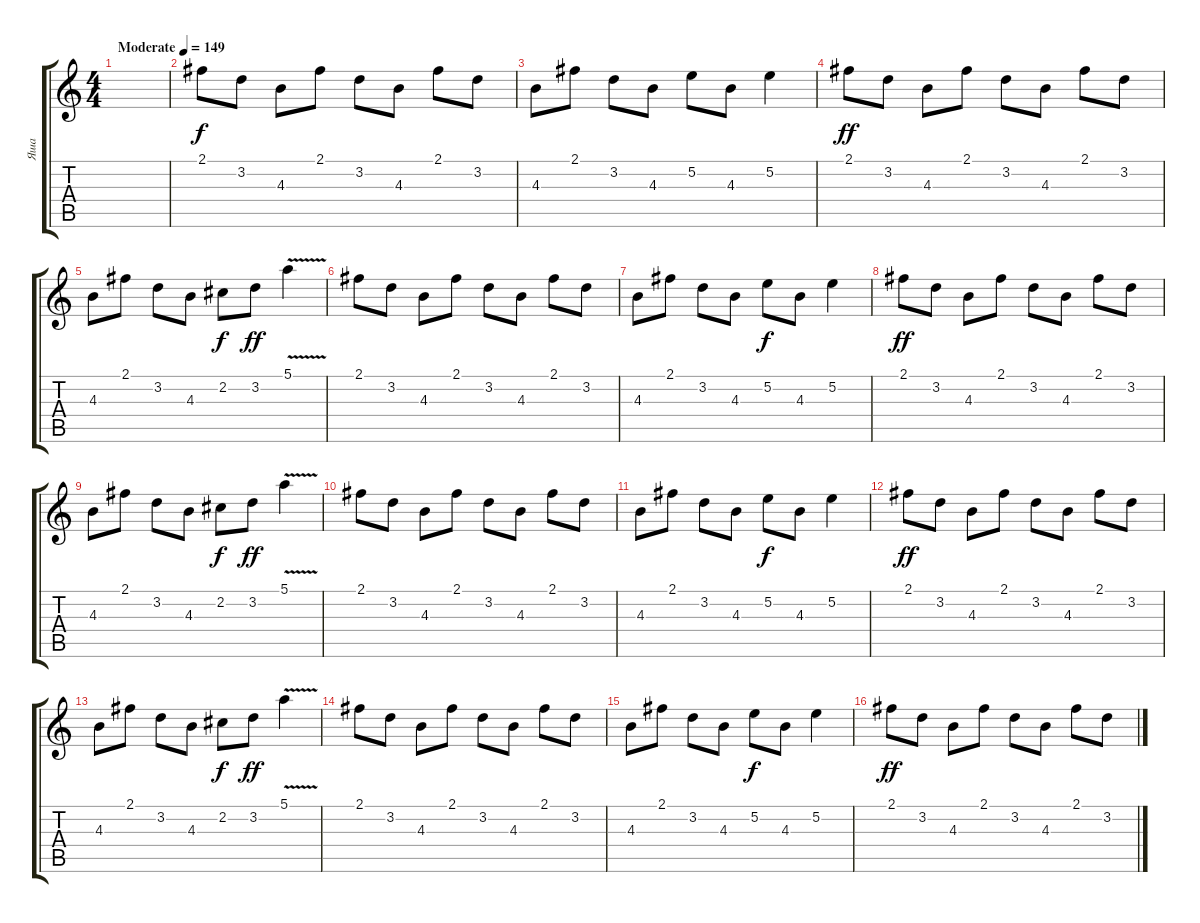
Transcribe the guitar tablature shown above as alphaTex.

\track ("Яша" "Яша") {instrument distortionguitar}
\staff {score tabs}
\tuning (E4 B3 G3 D3 A2 E2) {hide}
\ts (4 4)
\tempo (149 "Moderate")
\clef g2
\ks c
|
2.1.8 3.2.8 4.3.8 2.1.8 3.2.8 4.3.8 2.1.8 3.2.8 |
4.3.8 2.1.8 3.2.8 4.3.8 5.2.8{dy f} 4.3.8 5.2.4 |
2.1.8{dy ff} 3.2.8 4.3.8 2.1.8 3.2.8 4.3.8 2.1.8 3.2.8 |
4.3.8 2.1.8 3.2.8 4.3.8 2.2.8{dy f} 3.2.8{dy ff} 5.1{v}.4 |
2.1.8 3.2.8 4.3.8 2.1.8 3.2.8 4.3.8 2.1.8 3.2.8 |
4.3.8 2.1.8 3.2.8 4.3.8 5.2.8{dy f} 4.3.8 5.2.4 |
2.1.8{dy ff} 3.2.8 4.3.8 2.1.8 3.2.8 4.3.8 2.1.8 3.2.8 |
4.3.8 2.1.8 3.2.8 4.3.8 2.2.8{dy f} 3.2.8{dy ff} 5.1{v}.4 |
2.1.8 3.2.8 4.3.8 2.1.8 3.2.8 4.3.8 2.1.8 3.2.8 |
4.3.8 2.1.8 3.2.8 4.3.8 5.2.8{dy f} 4.3.8 5.2.4 |
2.1.8{dy ff} 3.2.8 4.3.8 2.1.8 3.2.8 4.3.8 2.1.8 3.2.8 |
4.3.8 2.1.8 3.2.8 4.3.8 2.2.8{dy f} 3.2.8{dy ff} 5.1{v}.4 |
2.1.8 3.2.8 4.3.8 2.1.8 3.2.8 4.3.8 2.1.8 3.2.8 |
4.3.8 2.1.8 3.2.8 4.3.8 5.2.8{dy f} 4.3.8 5.2.4 |
2.1.8{dy ff} 3.2.8 4.3.8 2.1.8 3.2.8 4.3.8 2.1.8 3.2.8
